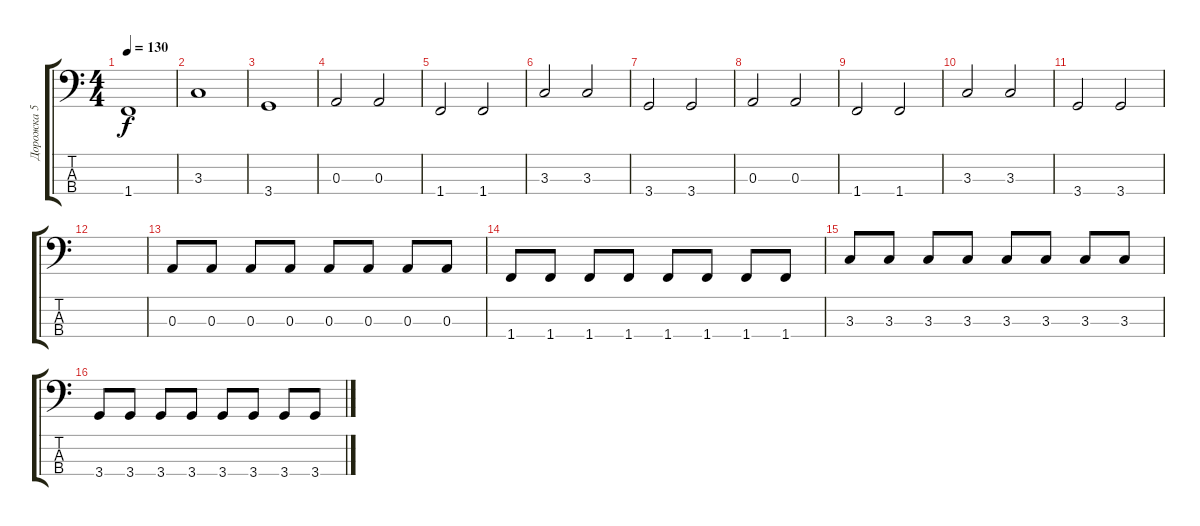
\track ("Дорожка 5" "Дорожка 5") {instrument electricbassfinger}
\staff {score tabs}
\tuning (G2 D2 A1 E1) {hide}
\ts (4 4)
\tempo 130
\clef f4
\ks c
1.4.1{dy f} |
3.3.1 |
3.4.1 |
0.3.2 0.3.2 |
1.4.2 1.4.2 |
3.3.2 3.3.2 |
3.4.2 3.4.2 |
0.3.2 0.3.2 |
1.4.2 1.4.2 |
3.3.2 3.3.2 |
3.4.2 3.4.2 |
|
0.3.8 0.3.8 0.3.8 0.3.8 0.3.8 0.3.8 0.3.8 0.3.8 |
1.4.8 1.4.8 1.4.8 1.4.8 1.4.8 1.4.8 1.4.8 1.4.8 |
3.3.8 3.3.8 3.3.8 3.3.8 3.3.8 3.3.8 3.3.8 3.3.8 |
3.4.8 3.4.8 3.4.8 3.4.8 3.4.8 3.4.8 3.4.8 3.4.8
